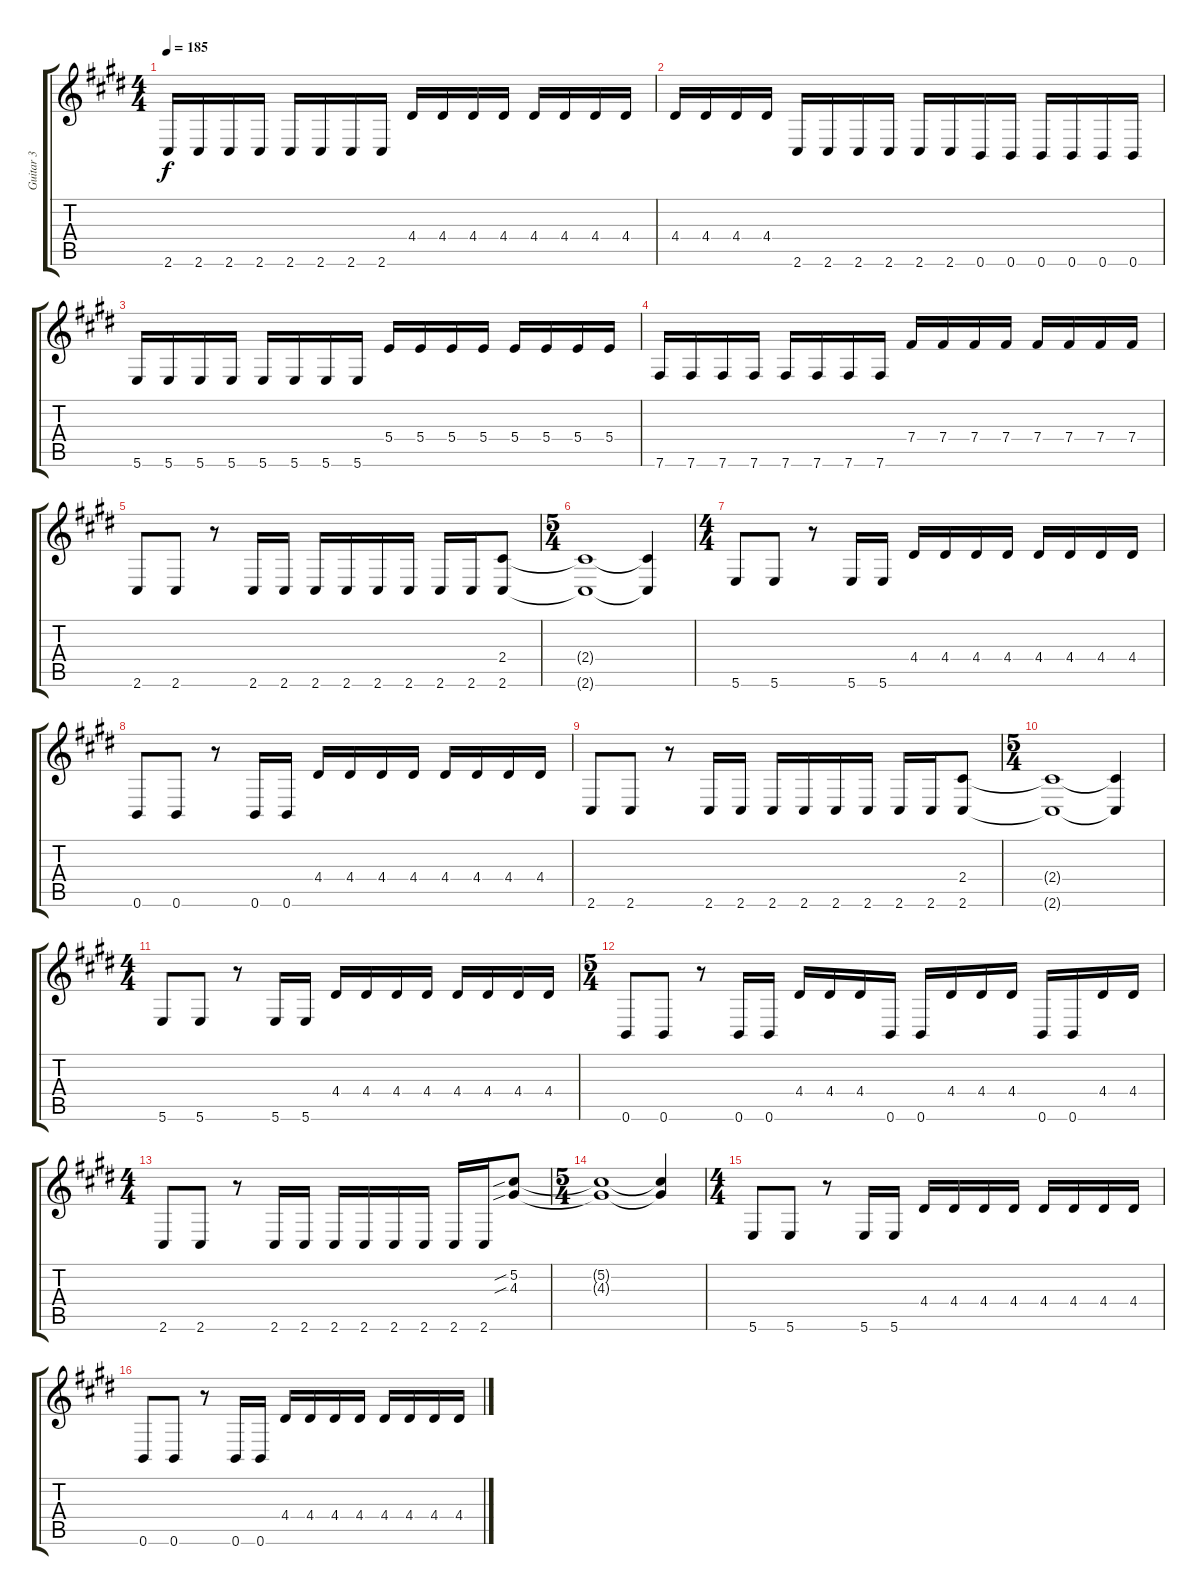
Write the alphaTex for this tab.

\track ("Guitar 3" "Guitar 3") {instrument overdrivenguitar}
\staff {score tabs}
\tuning (Db4 Ab3 E3 B2 Gb2 B1) {hide}
\ts (4 4)
\tempo 185
\clef g2
\ks e
2.6.16{dy f} 2.6.16 2.6.16 2.6.16 2.6.16 2.6.16 2.6.16 2.6.16 4.4.16 4.4.16 4.4.16 4.4.16 4.4.16 4.4.16 4.4.16 4.4.16 |
4.4.16 4.4.16 4.4.16 4.4.16 2.6.16 2.6.16 2.6.16 2.6.16 2.6.16 2.6.16 0.6.16 0.6.16 0.6.16 0.6.16 0.6.16 0.6.16 |
5.6.16 5.6.16 5.6.16 5.6.16 5.6.16 5.6.16 5.6.16 5.6.16 5.4.16 5.4.16 5.4.16 5.4.16 5.4.16 5.4.16 5.4.16 5.4.16 |
7.6.16 7.6.16 7.6.16 7.6.16 7.6.16 7.6.16 7.6.16 7.6.16 7.4.16 7.4.16 7.4.16 7.4.16 7.4.16 7.4.16 7.4.16 7.4.16 |
2.6.8 2.6.8 r.8 2.6.16 2.6.16 2.6.16 2.6.16 2.6.16 2.6.16 2.6.16 2.6.16 (2.4 2.6).8 |
\ts (5 4)
(2.4{t} 2.6{t}).1 (2.4{t} 2.6{t}).4 |
\ts (4 4)
5.6.8 5.6.8 r.8 5.6.16 5.6.16 4.4.16 4.4.16 4.4.16 4.4.16 4.4.16 4.4.16 4.4.16 4.4.16 |
0.6.8 0.6.8 r.8 0.6.16 0.6.16 4.4.16 4.4.16 4.4.16 4.4.16 4.4.16 4.4.16 4.4.16 4.4.16 |
2.6.8 2.6.8 r.8 2.6.16 2.6.16 2.6.16 2.6.16 2.6.16 2.6.16 2.6.16 2.6.16 (2.4 2.6).8 |
\ts (5 4)
(2.4{t} 2.6{t}).1 (2.4{t} 2.6{t}).4 |
\ts (4 4)
5.6.8 5.6.8 r.8 5.6.16 5.6.16 4.4.16 4.4.16 4.4.16 4.4.16 4.4.16 4.4.16 4.4.16 4.4.16 |
\ts (5 4)
0.6.8 0.6.8 r.8 0.6.16 0.6.16 4.4.16 4.4.16 4.4.16 0.6.16 0.6.16 4.4.16 4.4.16 4.4.16 0.6.16 0.6.16 4.4.16 4.4.16 |
\ts (4 4)
2.6.8 2.6.8 r.8 2.6.16 2.6.16 2.6.16 2.6.16 2.6.16 2.6.16 2.6.16 2.6.16 (5.2{sib} 4.3{sib}).8 |
\ts (5 4)
(5.2{t} 4.3{t}).1 (5.2{t} 4.3{t}).4 |
\ts (4 4)
5.6.8 5.6.8 r.8 5.6.16 5.6.16 4.4.16 4.4.16 4.4.16 4.4.16 4.4.16 4.4.16 4.4.16 4.4.16 |
0.6.8 0.6.8 r.8 0.6.16 0.6.16 4.4.16 4.4.16 4.4.16 4.4.16 4.4.16 4.4.16 4.4.16 4.4.16
